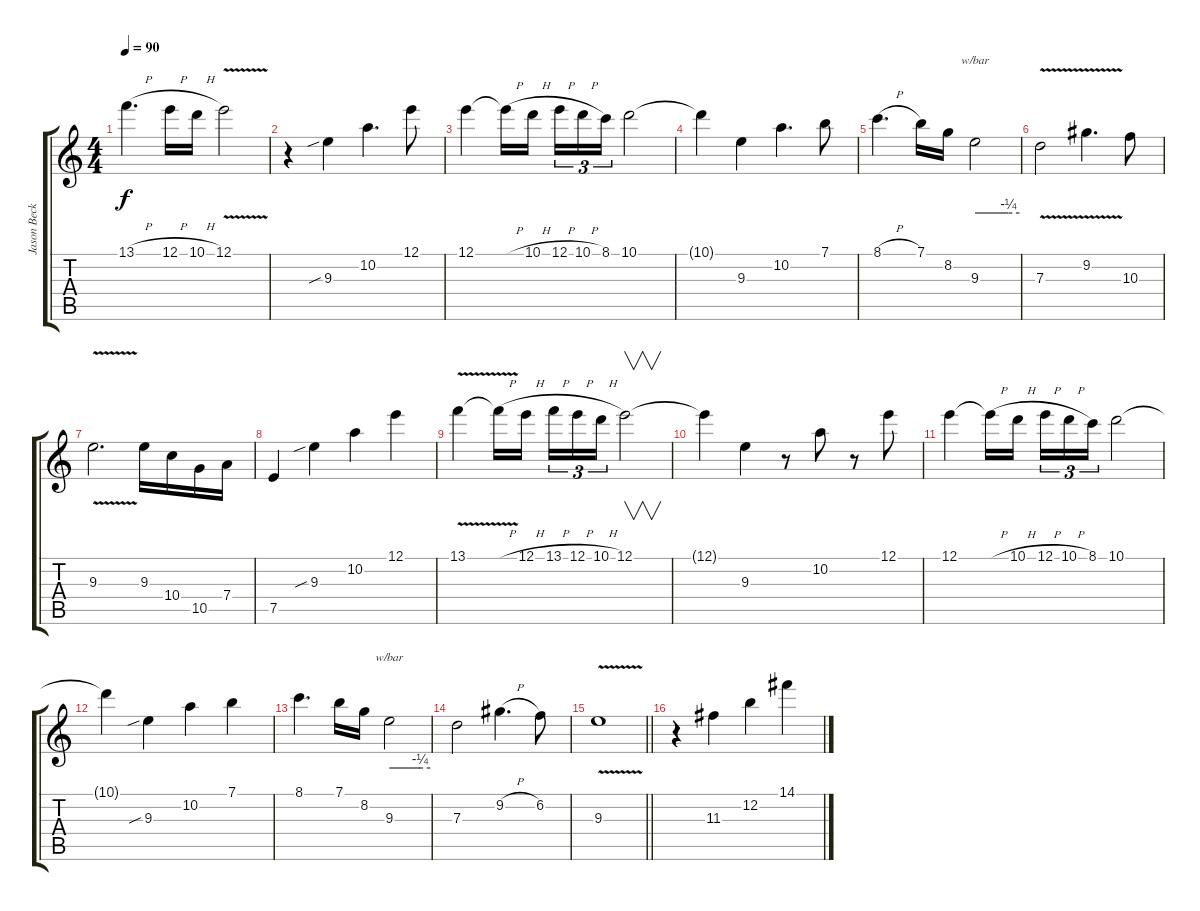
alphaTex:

\track ("Jason Becker" "Jason Beck") {instrument distortionguitar}
\staff {score tabs}
\tuning (E4 B3 G3 D3 A2 E2) {hide}
\ts (4 4)
\tempo 90
\clef g2
\ks c
13.1{h}.4{d dy f} 12.1{h}.16 10.1{h}.16 12.1{v}.2 |
r.4 9.3{sib}.4 10.2.4{d} 12.1.8 |
12.1.4 12.1{h t}.16 10.1{h}.16{beam splitsecondary} 12.1{h}.16{tu (3 2)} 10.1{h}.16{tu (3 2)} 8.1.16{tu (3 2)} 10.1.2 |
10.1{t}.4 9.3.4 10.2.4{d} 7.1.8 |
8.1{h}.4{d} 7.1.16 8.2.16 9.3.2{tbe (custom default 0 0 45 -1 60 -1)} |
7.3{v}.2 9.2{v}.4{d} 10.3.8 |
9.3{v}.2{d} 9.3.16 10.4.16 10.5.16 7.4.16 |
7.5.4 9.3{sib}.4 10.2.4 12.1.4 |
13.1{v}.4 13.1{h t}.16 12.1{h}.16{beam splitsecondary} 13.1{h}.16{tu (3 2)} 12.1{h}.16{tu (3 2)} 10.1{h}.16{tu (3 2)} 12.1.2{v} |
12.1{t}.4 9.3.4 r.8 10.2.8 r.8 12.1.8 |
12.1.4 12.1{h t}.16 10.1{h}.16{beam splitsecondary} 12.1{h}.16{tu (3 2)} 10.1{h}.16{tu (3 2)} 8.1.16{tu (3 2)} 10.1.2 |
10.1{t}.4 9.3{sib}.4 10.2.4 7.1.4 |
8.1.4{d} 7.1.16 8.2.16 9.3.2{tbe (custom default 0 0 45 -1 60 -1)} |
7.3.2 9.2{h}.4{d} 6.2.8 |
\barLineRight lightlight
9.3{v}.1 |
r.4 11.3.4 12.2.4 14.1.4
